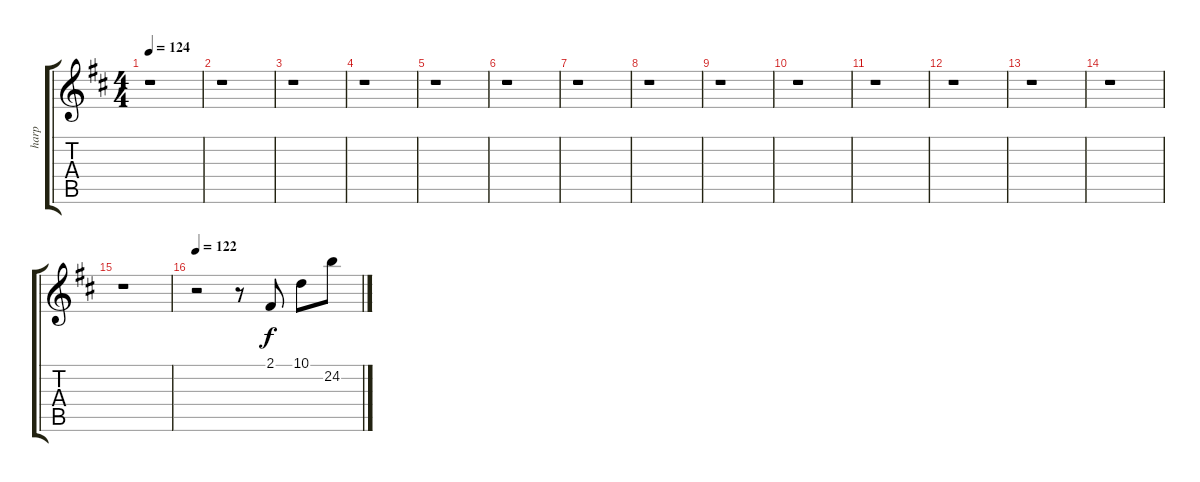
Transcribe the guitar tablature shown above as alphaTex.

\track ("harp" "harp") {instrument orchestralharp}
\staff {score tabs}
\tuning (E4 B3 G3 D3 A2 E2) {hide}
\ts (4 4)
\tempo 124
\clef g2
\ks bminor
r.1{dy mf} |
r.1 |
r.1 |
r.1 |
r.1 |
r.1 |
r.1 |
r.1 |
r.1 |
r.1 |
r.1 |
r.1 |
r.1 |
r.1 |
r.1 |
\tempo 122
r.2 r.8 2.1.8{dy f} 10.1.8 24.2.8
